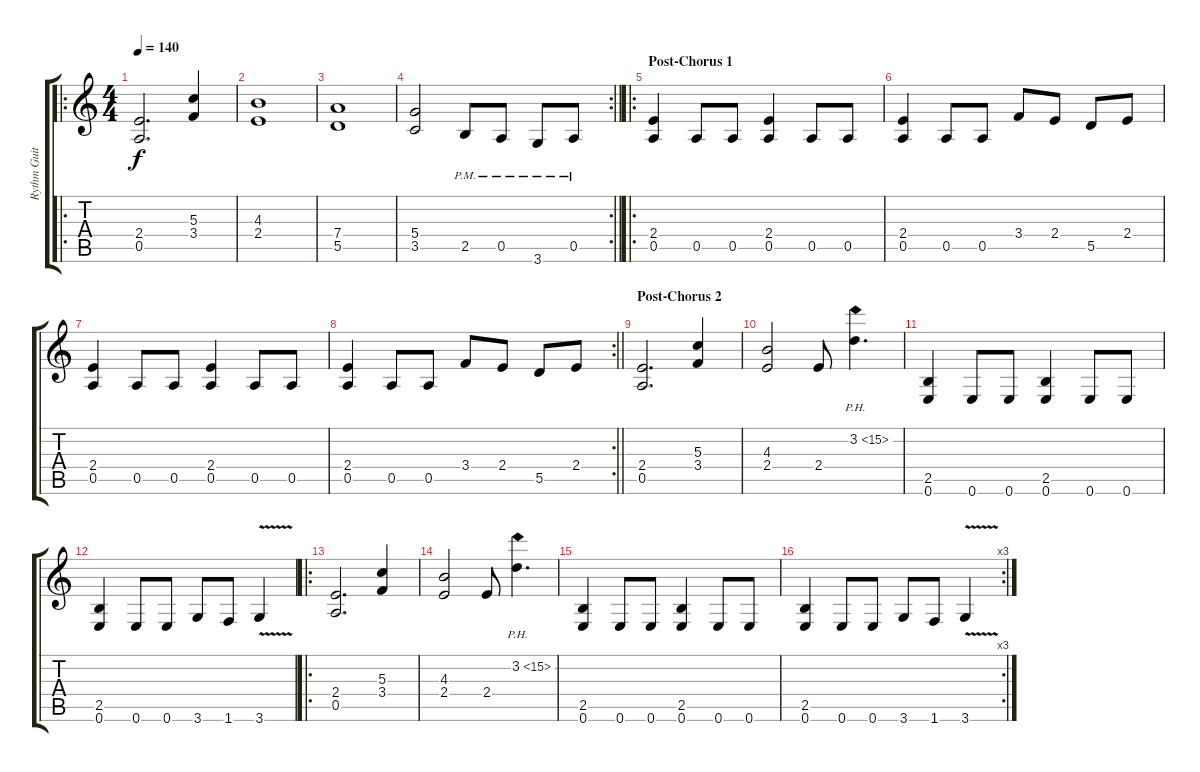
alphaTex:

\track ("Rythm Guitar" "Rythm Guit") {instrument distortionguitar}
\staff {score tabs}
\tuning (E4 B3 G3 D3 A2 E2) {hide}
\ro
\ts (4 4)
\tempo 140
\clef g2
\ks c
(2.4 0.5).2{d dy f} (5.3 3.4).4 |
(4.3 2.4).1 |
(7.4 5.5).1 |
\rc 2
\barLineRight lightlight
(5.4 3.5).2 2.5{pm}.8 0.5{pm}.8 3.6{pm}.8 0.5{pm}.8 |
\ro
\section ("" "Post-Chorus 1")
(2.4 0.5).4 0.5.8 0.5.8 (2.4 0.5).4 0.5.8 0.5.8 |
(2.4 0.5).4 0.5.8 0.5.8 3.4.8 2.4.8 5.5.8 2.4.8 |
(2.4 0.5).4 0.5.8 0.5.8 (2.4 0.5).4 0.5.8 0.5.8 |
\rc 2
\barLineRight lightlight
(2.4 0.5).4 0.5.8 0.5.8 3.4.8 2.4.8 5.5.8 2.4.8 |
\section ("" "Post-Chorus 2")
(2.4 0.5).2{d} (5.3 3.4).4 |
(4.3 2.4).2 2.4.8 3.2{ph 12}.4{d} |
(2.5 0.6).4 0.6.8 0.6.8 (2.5 0.6).4 0.6.8 0.6.8 |
(2.5 0.6).4 0.6.8 0.6.8 3.6.8 1.6.8 3.6{v}.4 |
\ro
(2.4 0.5).2{d} (5.3 3.4).4 |
(4.3 2.4).2 2.4.8 3.2{ph 12}.4{d} |
(2.5 0.6).4 0.6.8 0.6.8 (2.5 0.6).4 0.6.8 0.6.8 |
\rc 3
(2.5 0.6).4 0.6.8 0.6.8 3.6.8 1.6.8 3.6{v}.4
